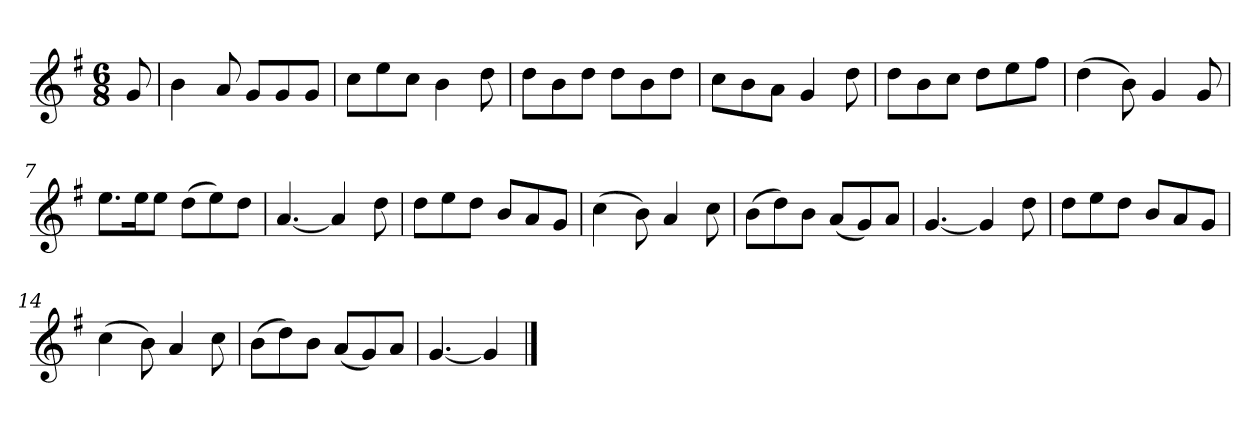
**kern
*part1
*staff1
*k[f#]
*M6/8
*MM120
=
8g
=1
4b
8a
8gL
8g
8gJ
=2
8ccL
8ee
8ccJ
4b
8dd
=3
8ddL
8b
8ddJ
8ddL
8b
8ddJ
=4
8ccL
8b
8aJ
4g
8dd
=5
8ddL
8b
8ccJ
8ddL
8ee
8ff#J
=6
(4dd
8b)
4g
8g
=7
8.eeL
16eeK
8eeJ
(8ddL
8ee)
8ddJ
=8
[4.a
4a]
8dd
=9
8ddL
8ee
8ddJ
8bL
8a
8gJ
=10
(4cc
8b)
4a
8cc
=11
(8bL
8dd)
8bJ
(8aL
8g)
8aJ
=12
[4.g
4g]
8dd
=13
8ddL
8ee
8ddJ
8bL
8a
8gJ
=14
(4cc
8b)
4a
8cc
=15
(8bL
8dd)
8bJ
(8aL
8g)
8aJ
=16
[4.g
4g]
==
*-
